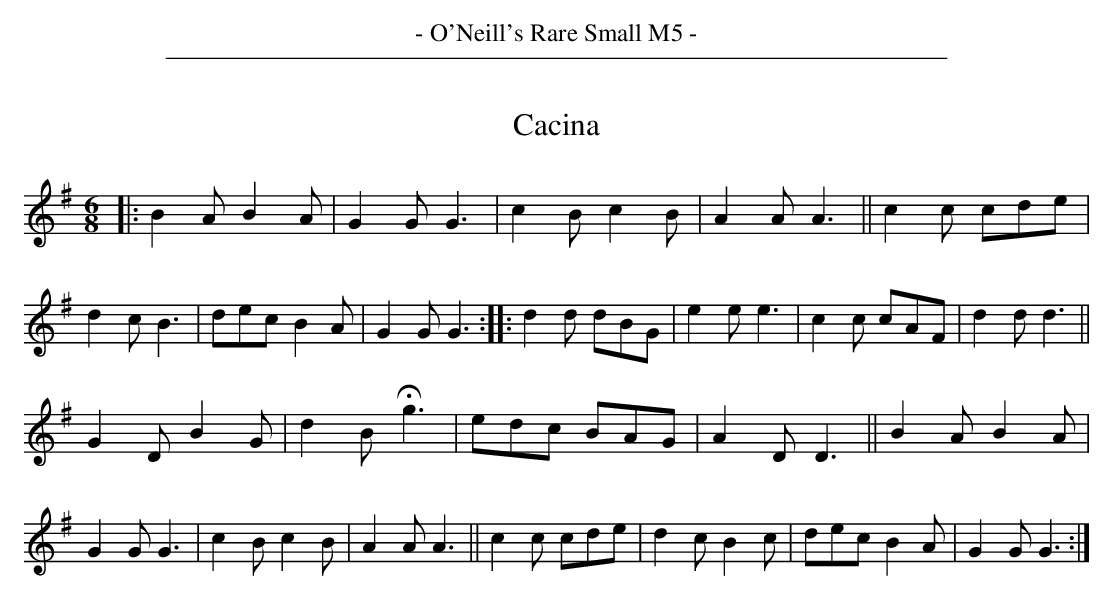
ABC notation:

X:1
T: Cacina
M: 6/8
L: 1/8
K: G
|:\
B2A B2A | G2G G3 | c2B c2B | A2A A3 ||\
c2c cde | d2c B3 | dec B2A | G2G G3 ::\
d2d dBG | e2e e3 | c2c cAF | d2d d3 ||
G2D B2G | d2B Hg3 | edc BAG | A2D D3 ||\
B2A B2A | G2G G3  | c2B c2B | A2A A3 ||\
c2c cde | d2c B2c | dec B2A | G2G G3 :|
